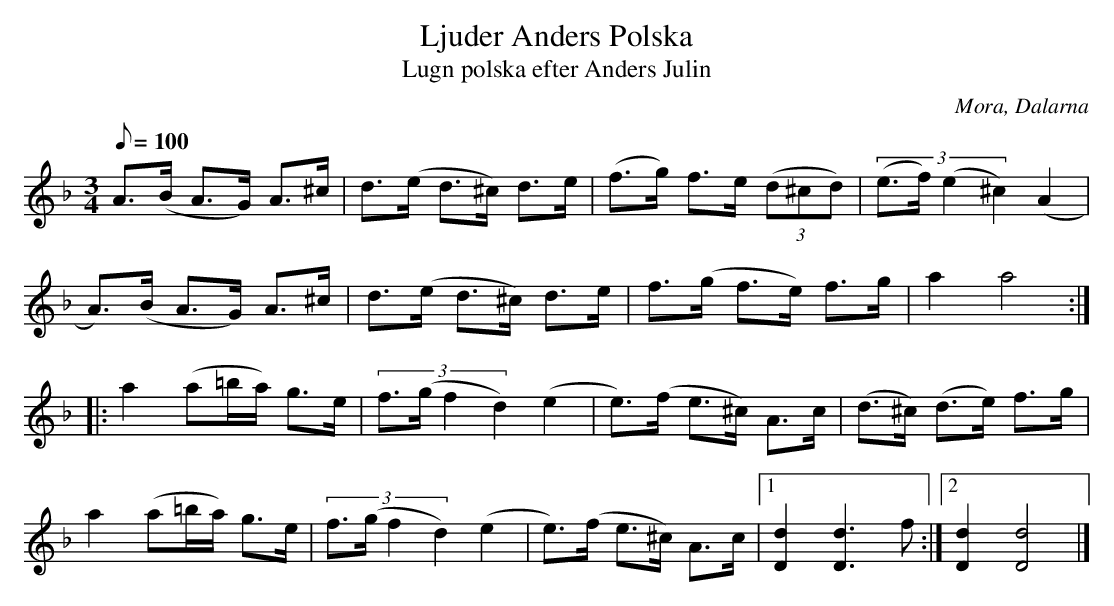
X:1
T:Ljuder Anders Polska
T:Lugn polska efter Anders Julin
O:Mora, Dalarna
M:3/4
Q:100
L:1/8
K:Dm
V:1
A>(B A>G) A>^c | d>(e d>^c) d>e | (f>g) f>e (3 (d^cd) |(3:2:4 (e>f) (e2^c2) (A2 |
A)>(B A>G) A>^c | d>(e d>^c) d>e | f>(g f>e) f>g | a2 a4 :|
|: a2 (a=b/a/) g>e | (3:2:4 f>(g f2 d2) (e2 | e>)(f e>^c) A>c | (d>^c) (d>e) f>g |
a2 (a=b/a/) g>e | (3:2:4 f>(g f2 d2) (e2 | e>)(f e>^c) A>c |1 [dD]2 [dD]3 f :|2 [dD]2 [dD]4 |]
